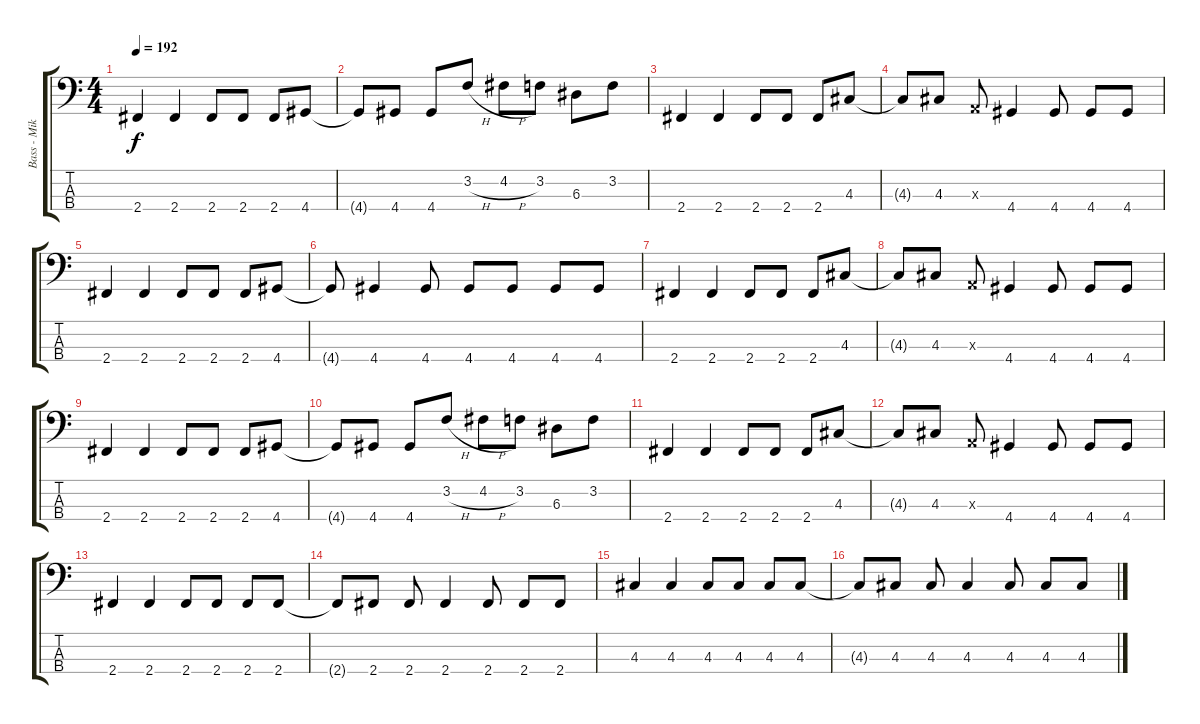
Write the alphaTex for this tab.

\track ("Bass - Mike Dirnt" "Bass - Mik") {instrument electricbassfinger}
\staff {score tabs}
\tuning (G2 D2 A1 E1) {hide}
\ts (4 4)
\tempo 192
\clef f4
\ks c
2.4.4{dy f} 2.4.4 2.4.8 2.4.8 2.4.8 4.4.8 |
4.4{t}.8 4.4.8 4.4.8 3.2{h}.8 4.2{h}.8 3.2.8 6.3.8 3.2.8 |
2.4.4 2.4.4 2.4.8 2.4.8 2.4.8 4.3.8 |
4.3{t}.8 4.3.8 0.3{x}.8 4.4.4 4.4.8 4.4.8 4.4.8 |
2.4.4 2.4.4 2.4.8 2.4.8 2.4.8 4.4.8 |
4.4{t}.8 4.4.4 4.4.8 4.4.8 4.4.8 4.4.8 4.4.8 |
2.4.4 2.4.4 2.4.8 2.4.8 2.4.8 4.3.8 |
4.3{t}.8 4.3.8 0.3{x}.8 4.4.4 4.4.8 4.4.8 4.4.8 |
2.4.4 2.4.4 2.4.8 2.4.8 2.4.8 4.4.8 |
4.4{t}.8 4.4.8 4.4.8 3.2{h}.8 4.2{h}.8 3.2.8 6.3.8 3.2.8 |
2.4.4 2.4.4 2.4.8 2.4.8 2.4.8 4.3.8 |
4.3{t}.8 4.3.8 0.3{x}.8 4.4.4 4.4.8 4.4.8 4.4.8 |
2.4.4 2.4.4 2.4.8 2.4.8 2.4.8 2.4.8 |
2.4{t}.8 2.4.8 2.4.8 2.4.4 2.4.8 2.4.8 2.4.8 |
4.3.4 4.3.4 4.3.8 4.3.8 4.3.8 4.3.8 |
4.3{t}.8 4.3.8 4.3.8 4.3.4 4.3.8 4.3.8 4.3.8
